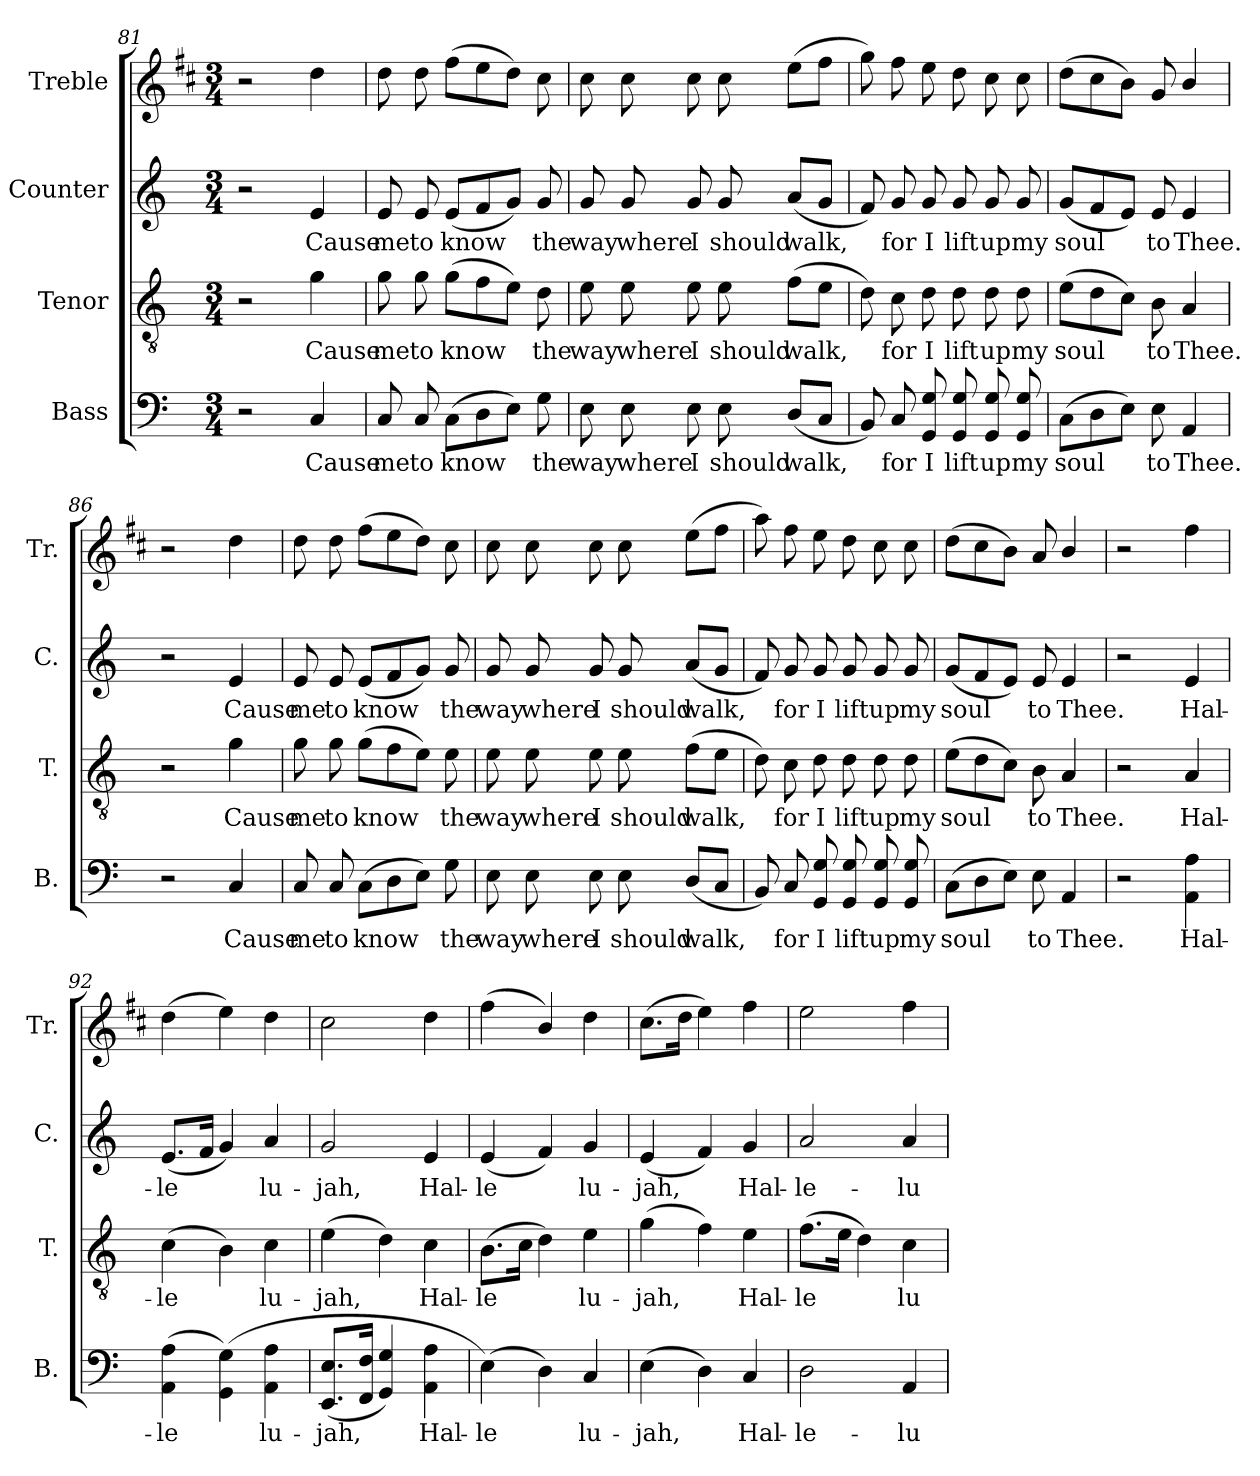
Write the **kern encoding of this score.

**kern	**text	**kern	**text	**kern	**text	**kern
*part4	*part4	*part3	*part3	*part2	*part2	*part1
*staff4	*staff4	*staff3	*staff3	*staff2	*staff2	*staff1
*I"Bass	*	*I"Tenor	*	*I"Counter	*	*I"Treble
*I'B.	*	*I'T.	*	*I'C.	*	*I'Tr.
*clefF4	*	*clefGv2	*	*clefG2	*	*clefG2
*	*	*	*	*	*	*ITrd1c2
*k[]	*	*k[]	*	*k[]	*	*k[]
*C:	*	*C:	*	*C:	*	*C:
*M3/4	*	*M3/4	*	*M3/4	*	*M3/4
=81	=81	=81	=81	=81	=81	=81
2r	.	2r	.	2r	.	2r
!	!LO:LY:a	!	!LO:LY:a	!	!LO:LY:b	!
4C/	Cause	4g\	Cause	4e/	Cause	4cc\
=82	=82	=82	=82	=82	=82	=82
!	!LO:LY:a	!	!LO:LY:a	!	!LO:LY:b	!
8C/	me	8g\	me	8e/	me	8cc\
!	!LO:LY:a	!	!LO:LY:a	!	!LO:LY:b	!
8C/	to	8g\	to	8e/	to	8cc\
!	!LO:LY:a	!	!LO:LY:a	!	!LO:LY:b	!
(>8C\L	know	(>8g\L	know	(<8e/L	know	(>8ee\L
!	!LO:LY:a	!	!LO:LY:a	!	!LO:LY:b	!
8D\	.	8f\	.	8f/	.	8dd\
!	!LO:LY:a	!	!LO:LY:a	!	!LO:LY:b	!
8E\J)	.	8e\J)	.	8g/J)	.	8cc\J)
!	!LO:LY:a	!	!LO:LY:a	!	!LO:LY:b	!
8G\	the	8d\	the	8g/	the	8b\
!!LO:PB:g=z
=83	=83	=83	=83	=83	=83	=83
!	!LO:LY:a	!	!LO:LY:a	!	!LO:LY:b	!
8E\	way	8e\	way	8g/	way	8b\
!	!LO:LY:a	!	!LO:LY:a	!	!LO:LY:b	!
8E\	where	8e\	where	8g/	where	8b\
!	!LO:LY:a	!	!LO:LY:a	!	!LO:LY:b	!
8E\	I	8e\	I	8g/	I	8b\
!	!LO:LY:a	!	!LO:LY:a	!	!LO:LY:b	!
8E\	should	8e\	should	8g/	should	8b\
!	!LO:LY:a	!	!LO:LY:a	!	!LO:LY:b	!
(<8D/L	walk,	(>8f\L	walk,	(<8a/L	walk,	(>8dd\L
!	!LO:LY:a	!	!LO:LY:a	!	!LO:LY:b	!
8C/J	.	8e\J	.	8g/J	.	8ee\J
=84	=84	=84	=84	=84	=84	=84
!	!LO:LY:a	!	!LO:LY:a	!	!LO:LY:b	!
8BB/)	.	8d\)	.	8f/)	.	8ff\)
!	!LO:LY:a	!	!LO:LY:a	!	!LO:LY:b	!
8C/	for	8c\	for	8g/	for	8ee\
!	!LO:LY:a	!	!LO:LY:a	!	!LO:LY:b	!
8G/ 8GG/	I	8d\	I	8g/	I	8dd\
!	!LO:LY:a	!	!LO:LY:a	!	!LO:LY:b	!
8G/ 8GG/	lift	8d\	lift	8g/	lift	8cc\
!	!LO:LY:a	!	!LO:LY:a	!	!LO:LY:b	!
8G/ 8GG/	up	8d\	up	8g/	up	8b\
!	!LO:LY:a	!	!LO:LY:a	!	!LO:LY:b	!
8G/ 8GG/	my	8d\	my	8g/	my	8b\
=85	=85	=85	=85	=85	=85	=85
!	!LO:LY:a	!	!LO:LY:a	!	!LO:LY:b	!
(>8C\L	soul	(>8e\L	soul	(<8g/L	soul	(>8cc\L
!	!LO:LY:a	!	!LO:LY:a	!	!LO:LY:b	!
8D\	.	8d\	.	8f/	.	8b\
!	!LO:LY:a	!	!LO:LY:a	!	!LO:LY:b	!
8E\J)	.	8c\J)	.	8e/J)	.	8a\J)
!	!LO:LY:a	!	!LO:LY:a	!	!LO:LY:b	!
8E\	to	8B\	to	8e/	to	8f/
!	!LO:LY:a	!	!LO:LY:a	!	!LO:LY:b	!
4AA/	Thee.	4A/	Thee.	4e/	Thee.	4a/
=86	=86	=86	=86	=86	=86	=86
2r	.	2r	.	2r	.	2r
!	!LO:LY:a	!	!LO:LY:a	!	!LO:LY:b	!
4C/	Cause	4g\	Cause	4e/	Cause	4cc\
=87	=87	=87	=87	=87	=87	=87
!	!LO:LY:a	!	!LO:LY:a	!	!LO:LY:b	!
8C/	me	8g\	me	8e/	me	8cc\
!	!LO:LY:a	!	!LO:LY:a	!	!LO:LY:b	!
8C/	to	8g\	to	8e/	to	8cc\
!	!LO:LY:a	!	!LO:LY:a	!	!LO:LY:b	!
(>8C\L	know	(>8g\L	know	(<8e/L	know	(>8ee\L
!	!LO:LY:a	!	!LO:LY:a	!	!LO:LY:b	!
8D\	.	8f\	.	8f/	.	8dd\
!	!LO:LY:a	!	!LO:LY:a	!	!LO:LY:b	!
8E\J)	.	8e\J)	.	8g/J)	.	8cc\J)
!	!LO:LY:a	!	!LO:LY:a	!	!LO:LY:b	!
8G\	the	8e\	the	8g/	the	8b\
!!LO:LB:g=z
=88	=88	=88	=88	=88	=88	=88
!	!LO:LY:a	!	!LO:LY:a	!	!LO:LY:b	!
8E\	way	8e\	way	8g/	way	8b\
!	!LO:LY:a	!	!LO:LY:a	!	!LO:LY:b	!
8E\	where	8e\	where	8g/	where	8b\
!	!LO:LY:a	!	!LO:LY:a	!	!LO:LY:b	!
8E\	I	8e\	I	8g/	I	8b\
!	!LO:LY:a	!	!LO:LY:a	!	!LO:LY:b	!
8E\	should	8e\	should	8g/	should	8b\
!	!LO:LY:a	!	!LO:LY:a	!	!LO:LY:b	!
(<8D/L	walk,	(>8f\L	walk,	(<8a/L	walk,	(>8dd\L
!	!LO:LY:a	!	!LO:LY:a	!	!LO:LY:b	!
8C/J	.	8e\J	.	8g/J	.	8ee\J
=89	=89	=89	=89	=89	=89	=89
!	!LO:LY:a	!	!LO:LY:a	!	!LO:LY:b	!
8BB/)	.	8d\)	.	8f/)	.	8gg\)
!	!LO:LY:a	!	!LO:LY:a	!	!LO:LY:b	!
8C/	for	8c\	for	8g/	for	8ee\
!	!LO:LY:a	!	!LO:LY:a	!	!LO:LY:b	!
8G/ 8GG/	I	8d\	I	8g/	I	8dd\
!	!LO:LY:a	!	!LO:LY:a	!	!LO:LY:b	!
8G/ 8GG/	lift	8d\	lift	8g/	lift	8cc\
!	!LO:LY:a	!	!LO:LY:a	!	!LO:LY:b	!
8G/ 8GG/	up	8d\	up	8g/	up	8b\
!	!LO:LY:a	!	!LO:LY:a	!	!LO:LY:b	!
8G/ 8GG/	my	8d\	my	8g/	my	8b\
=90	=90	=90	=90	=90	=90	=90
!	!LO:LY:a	!	!LO:LY:a	!	!LO:LY:b	!
(>8C\L	soul	(>8e\L	soul	(<8g/L	soul	(>8cc\L
!	!LO:LY:a	!	!LO:LY:a	!	!LO:LY:b	!
8D\	.	8d\	.	8f/	.	8b\
!	!LO:LY:a	!	!LO:LY:a	!	!LO:LY:b	!
8E\J)	.	8c\J)	.	8e/J)	.	8a\J)
!	!LO:LY:a	!	!LO:LY:a	!	!LO:LY:b	!
8E\	to	8B\	to	8e/	to	8g/
!	!LO:LY:a	!	!LO:LY:a	!	!LO:LY:b	!
4AA/	Thee.	4A/	Thee.	4e/	Thee.	4a/
=91	=91	=91	=91	=91	=91	=91
2r	.	2r	.	2r	.	2r
!	!LO:LY:a	!	!LO:LY:a	!	!LO:LY:b	!
4A\ 4AA\	Hal-	4A/	Hal-	4e/	Hal-	4ee\
=92	=92	=92	=92	=92	=92	=92
!	!LO:LY:a	!	!LO:LY:a	!	!LO:LY:b	!
(>4A\ 4AA\	-le-	(>4c\	-le-	(<8.e/L	-le-	(>4cc\
!	!	!	!	!	!LO:LY:b	!
.	.	.	.	16f/J	--	.
!	!LO:LY:a	!	!LO:LY:a	!	!LO:LY:b	!
(<4G\ 4GG\)	--	4B\)	--	4g/)	--	4dd\)
!	!LO:LY:a	!	!LO:LY:a	!	!LO:LY:b	!
4A\ 4AA\	-lu-	4c\	-lu-	4a/	-lu-	4cc\
=93	=93	=93	=93	=93	=93	=93
!	!LO:LY:a	!	!LO:LY:a	!	!LO:LY:b	!
(<8.E/ 8.EE/L	-jah,	(>4e\	-jah,	2g/	-jah,	2b\
!	!LO:LY:a	!	!	!	!	!
16F/ 16FF/J	.	.	.	.	.	.
!	!LO:LY:a	!	!LO:LY:a	!	!	!
4G/ 4GG/)	.	4d\)	.	.	.	.
!	!LO:LY:a	!	!LO:LY:a	!	!LO:LY:b	!
4A\ 4AA\	Hal-	4c\	Hal-	4e/	Hal-	4cc\
=94	=94	=94	=94	=94	=94	=94
!	!LO:LY:a	!	!LO:LY:a	!	!LO:LY:b	!
(>4E\)	-le-	(>8.B\L	-le-	(<4e/	-le-	(>4ee\
!	!	!	!LO:LY:a	!	!	!
.	.	16c\J	--	.	.	.
!	!LO:LY:a	!	!LO:LY:a	!	!LO:LY:b	!
4D\)	--	4d\)	--	4f/)	--	4a/)
!	!LO:LY:a	!	!LO:LY:a	!	!LO:LY:b	!
4C/	-lu-	4e\	-lu-	4g/	-lu-	4cc\
!!LO:LB:g=z
=95	=95	=95	=95	=95	=95	=95
!	!LO:LY:a	!	!LO:LY:a	!	!LO:LY:b	!
(>4E\	-jah,	(>4g\	-jah,	(<4e/	-jah,	(>8.b\L
.	.	.	.	.	.	16cc\J
!	!LO:LY:a	!	!LO:LY:a	!	!LO:LY:b	!
4D\)	.	4f\)	.	4f/)	.	4dd\)
!	!LO:LY:a	!	!LO:LY:a	!	!LO:LY:b	!
4C/	Hal-	4e\	Hal-	4g/	Hal-	4ee\
=96	=96	=96	=96	=96	=96	=96
!	!LO:LY:a	!	!LO:LY:a	!	!LO:LY:b	!
2D\	-le-	(>8.f\L	-le-	2a/	-le-	2dd\
!	!	!	!LO:LY:a	!	!	!
.	.	16e\J	--	.	.	.
!	!	!	!LO:LY:a	!	!	!
.	.	4d\)	--	.	.	.
!	!LO:LY:a	!	!LO:LY:a	!	!LO:LY:b	!
4AA/	-lu-	4c\	-lu-	4a/	-lu-	4ee\
=	=	=	=	=	=	=
*-	*-	*-	*-	*-	*-	*-
